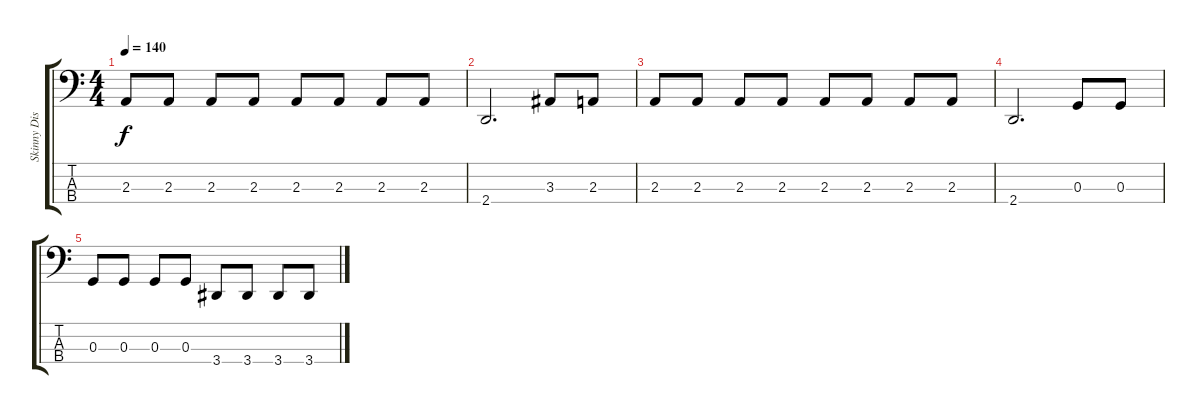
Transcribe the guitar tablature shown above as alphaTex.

\track ("Skinny Disco" "Skinny Dis") {instrument electricbasspick}
\staff {score tabs}
\tuning (F2 C2 G1 C1) {hide}
\ts (4 4)
\tempo 140
\clef f4
\ks c
2.3.8{dy f} 2.3.8 2.3.8 2.3.8 2.3.8 2.3.8 2.3.8 2.3.8 |
2.4.2{d} 3.3.8 2.3.8 |
2.3.8 2.3.8 2.3.8 2.3.8 2.3.8 2.3.8 2.3.8 2.3.8 |
2.4.2{d} 0.3.8 0.3.8 |
0.3.8 0.3.8 0.3.8 0.3.8 3.4.8 3.4.8 3.4.8 3.4.8
